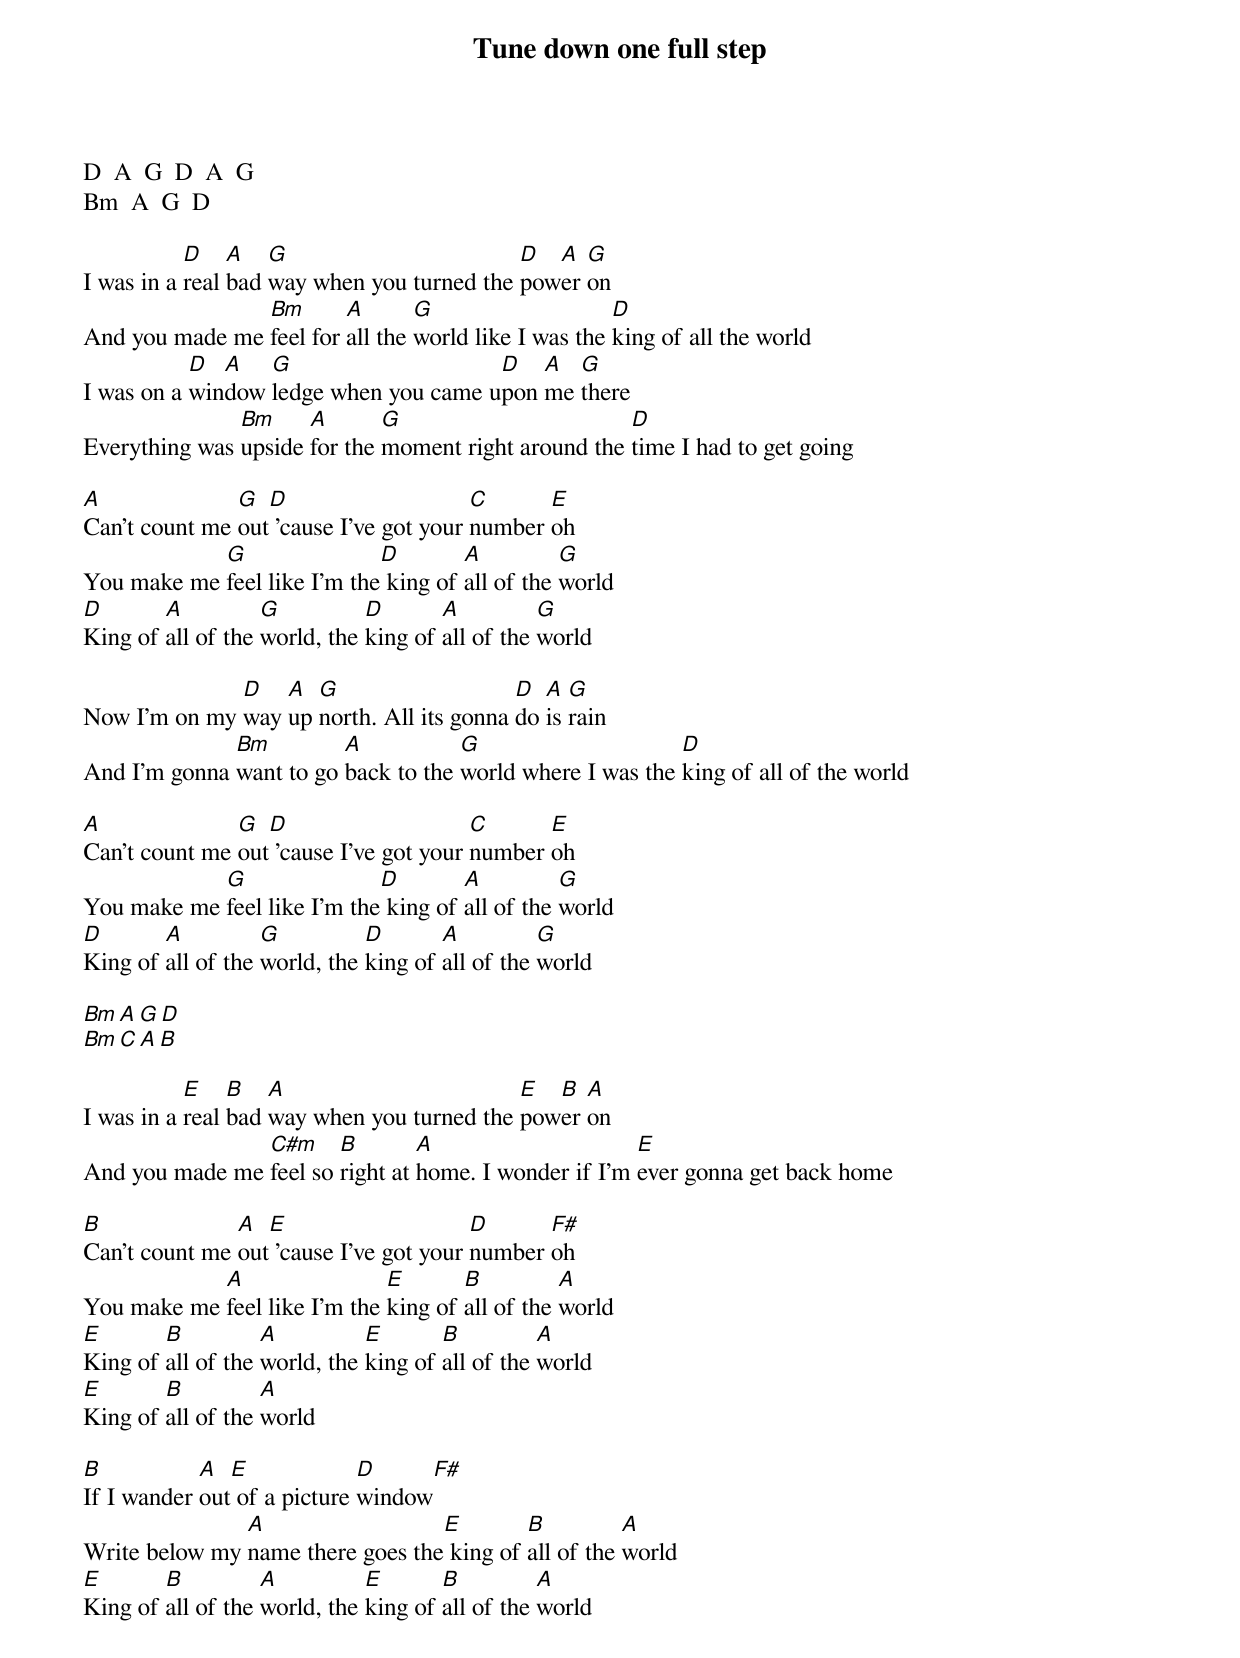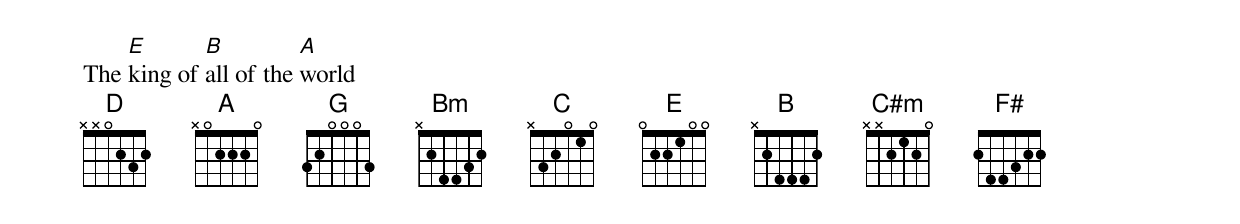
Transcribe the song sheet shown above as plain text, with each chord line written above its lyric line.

Tune down one full step

D  A  G  D  A  G
Bm  A  G  D

           D    A   G                       D  A  G
I was in a real bad way when you turned the power on
                Bm       A       G                    D
And you made me feel for all the world like I was the king of all the world
           D  A   G                    D   A  G
I was on a window ledge when you came upon me there
               Bm     A       G                       D
Everything was upside for the moment right around the time I had to get going

A              G  D                     C      E
Can't count me out 'cause I've got your number oh
            G                D        A          G
You make me feel like I'm the king of all of the world
D       A          G          D       A          G
King of all of the world, the king of all of the world

              D   A  G                    D  A  G
Now I'm on my way up north. All its gonna do is rain
              Bm         A           G                     D
And I'm gonna want to go back to the world where I was the king of all of the world

A              G  D                     C      E
Can't count me out 'cause I've got your number oh
            G                D        A          G
You make me feel like I'm the king of all of the world
D       A          G          D       A          G
King of all of the world, the king of all of the world

Bm  A  G  D
Bm  C  A  B

           E    B   A                       E  B  A
I was in a real bad way when you turned the power on
                C#m     B        A                     E
And you made me feel so right at home. I wonder if I'm ever gonna get back home

B              A  E                     D      F#
Can't count me out 'cause I've got your number oh
            A                 E       B          A
You make me feel like I'm the king of all of the world
E       B          A          E       B          A
King of all of the world, the king of all of the world
E       B          A
King of all of the world

B           A  E             D     F#
If I wander out of a picture window
               A                  E        B          A
Write below my name there goes the king of all of the world
E       B          A          E       B          A
King of all of the world, the king of all of the world
    E       B          A
The king of all of the world
